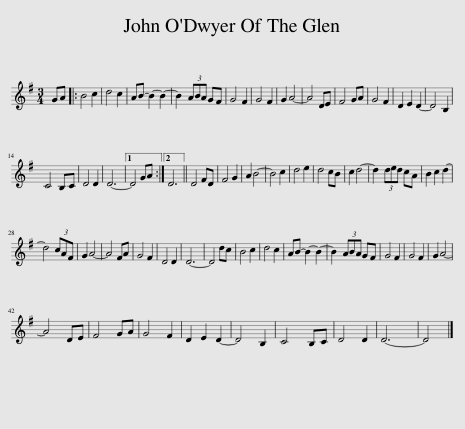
X:1
L:1/8
M:3/4
I:linebreak $
K:G
V:1 treble
V:1
 GA |: B4 c2 | d4 c2 | AB- B2- B2- | B2 (3ABA GF | %5
 G4 F2 | G4 F2 | G2 A4- | A4 DE | F4 GA | %10
 G4 F2 | D2 E2 D2- | D4 B,2 |$ C4 B,C | D4 D2 | %15
 D6- |1 D4 GA :|2 D6 || D4 FD | F4 G2 | %20
 A2 B4- | B4 c2 | d4 e2 | d4 cB | c2 d4- | %25
 d2 (3ded cA | B2 c2 d2- |$ d4 (3cAF | G2 A4- | A4 FA | %30
 G4 F2 | D4 D2 | D6- | D4 dc | B4 c2 | %35
 d4 c2 | AB- B2- B2- | B2 (3ABA GF | G4 F2 | G4 F2 | %40
 G2 A4- |$ A4 DE | F4 GA | G4 F2 | D2 E2 D2- | %45
 D4 B,2 | C4 B,C | D4 D2 | D6- | D4 |] %50
